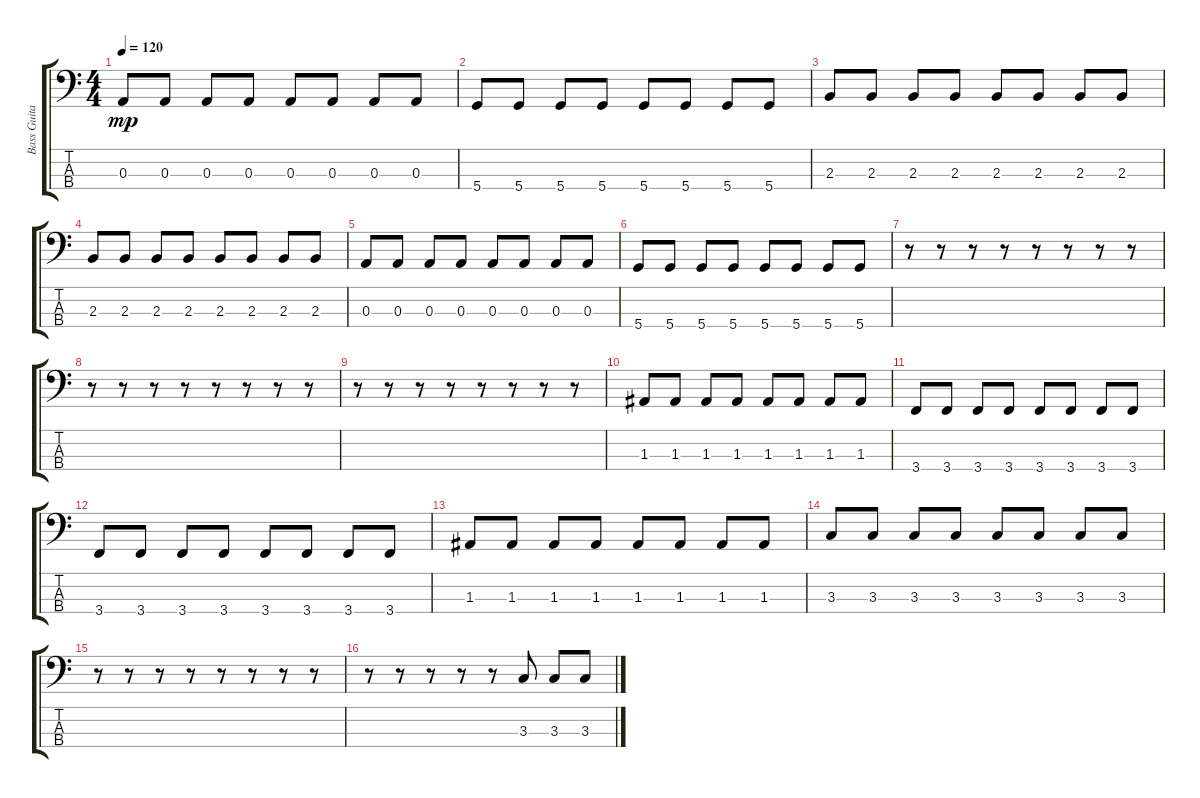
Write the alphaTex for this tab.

\track ("Bass Guitar - Tobias Sammett" "Bass Guita") {instrument electricbassfinger}
\staff {score tabs}
\tuning (G2 D2 A1 D1) {hide}
\ts (4 4)
\tempo 120
\clef f4
\ks c
0.3.8{dy mp} 0.3.8 0.3.8 0.3.8 0.3.8 0.3.8 0.3.8 0.3.8 |
5.4.8 5.4.8 5.4.8 5.4.8 5.4.8 5.4.8 5.4.8 5.4.8 |
2.3.8 2.3.8 2.3.8 2.3.8 2.3.8 2.3.8 2.3.8 2.3.8 |
2.3.8 2.3.8 2.3.8 2.3.8 2.3.8 2.3.8 2.3.8 2.3.8 |
0.3.8 0.3.8 0.3.8 0.3.8 0.3.8 0.3.8 0.3.8 0.3.8 |
5.4.8 5.4.8 5.4.8 5.4.8 5.4.8 5.4.8 5.4.8 5.4.8 |
r.8 r.8 r.8 r.8 r.8 r.8 r.8 r.8 |
r.8 r.8 r.8 r.8 r.8 r.8 r.8 r.8 |
r.8 r.8 r.8 r.8 r.8 r.8 r.8 r.8 |
1.3.8 1.3.8 1.3.8 1.3.8 1.3.8 1.3.8 1.3.8 1.3.8 |
3.4.8 3.4.8 3.4.8 3.4.8 3.4.8 3.4.8 3.4.8 3.4.8 |
3.4.8 3.4.8 3.4.8 3.4.8 3.4.8 3.4.8 3.4.8 3.4.8 |
1.3.8 1.3.8 1.3.8 1.3.8 1.3.8 1.3.8 1.3.8 1.3.8 |
3.3.8 3.3.8 3.3.8 3.3.8 3.3.8 3.3.8 3.3.8 3.3.8 |
r.8 r.8 r.8 r.8 r.8 r.8 r.8 r.8 |
r.8 r.8 r.8 r.8 r.8 3.3.8 3.3.8 3.3.8
